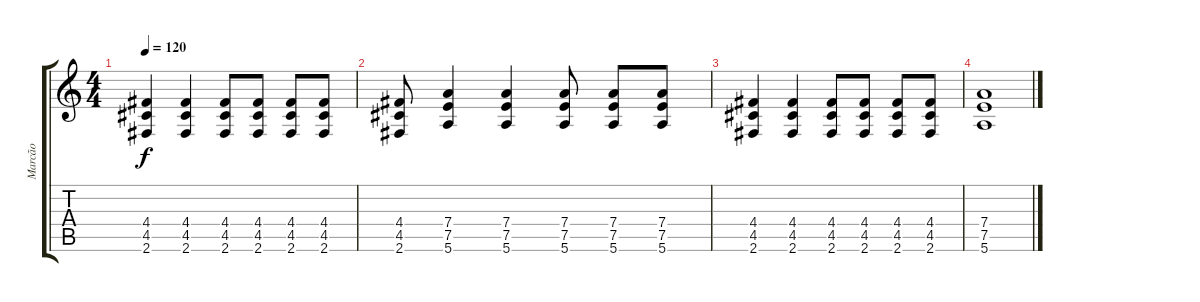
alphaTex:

\track ("Marcão" "Marcão") {instrument overdrivenguitar}
\staff {score tabs}
\tuning (E4 B3 G3 D3 A2 E2) {hide}
\ts (4 4)
\tempo 120
\clef g2
\ks c
(4.4 4.5 2.6).4{dy f} (4.4 4.5 2.6).4 (4.4 4.5 2.6).8 (4.4 4.5 2.6).8 (4.4 4.5 2.6).8 (4.4 4.5 2.6).8 |
(4.4 4.5 2.6).8 (7.4 7.5 5.6).4 (7.4 7.5 5.6).4 (7.4 7.5 5.6).8 (7.4 7.5 5.6).8 (7.4 7.5 5.6).8 |
(4.4 4.5 2.6).4 (4.4 4.5 2.6).4 (4.4 4.5 2.6).8 (4.4 4.5 2.6).8 (4.4 4.5 2.6).8 (4.4 4.5 2.6).8 |
(7.4 7.5 5.6).1
